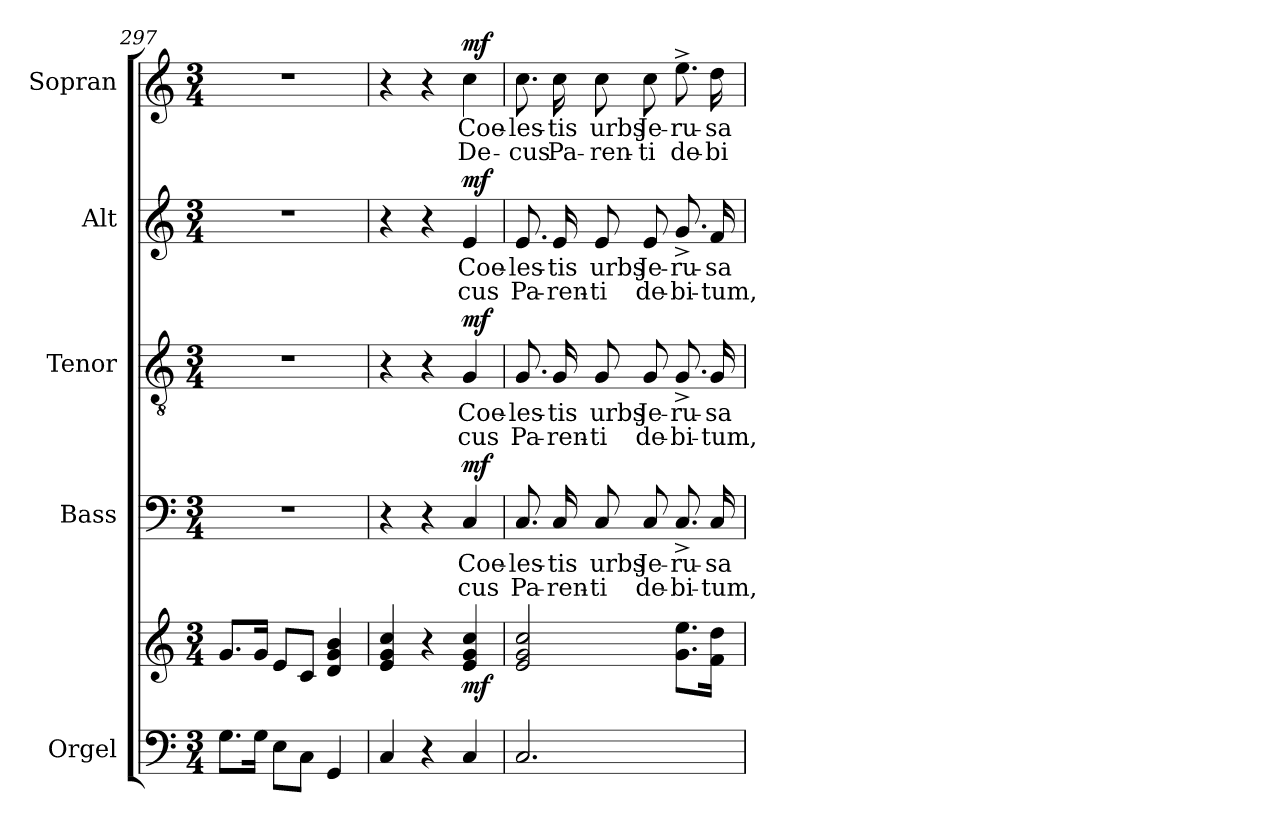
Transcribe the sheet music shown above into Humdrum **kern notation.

**kern	**kern	**dynam	**kern	**text	**text	**dynam	**kern	**text	**text	**dynam	**kern	**text	**text	**dynam	**kern	**text	**text	**dynam
*part5	*part5	*part5	*part4	*part4	*part4	*part4	*part3	*part3	*part3	*part3	*part2	*part2	*part2	*part2	*part1	*part1	*part1	*part1
*staff6	*staff5	*staff5/6	*staff4	*staff4	*staff4	*staff4	*staff3	*staff3	*staff3	*staff3	*staff2	*staff2	*staff2	*staff2	*staff1	*staff1	*staff1	*staff1
*I"Orgel	*	*	*I"Bass	*	*	*	*I"Tenor	*	*	*	*I"Alt	*	*	*	*I"Sopran	*	*	*
*I'Org.	*	*	*I'B.	*	*	*	*I'T.	*	*	*	*I'A.	*	*	*	*I'S.	*	*	*
*clefF4	*clefG2	*	*clefF4	*	*	*	*clefGv2	*	*	*	*clefG2	*	*	*	*clefG2	*	*	*
*k[]	*k[]	*	*k[]	*	*	*	*k[]	*	*	*	*k[]	*	*	*	*k[]	*	*	*
*C:	*C:	*	*C:	*	*	*	*C:	*	*	*	*C:	*	*	*	*C:	*	*	*
*M3/4	*M3/4	*	*M3/4	*	*	*	*M3/4	*	*	*	*M3/4	*	*	*	*M3/4	*	*	*
=297	=297	=297	=297	=297	=297	=297	=297	=297	=297	=297	=297	=297	=297	=297	=297	=297	=297	=297
8.G\L	8.g/L	.	2.r	.	.	.	2.r	.	.	.	2.r	.	.	.	2.r	.	.	.
16G\Jk	16g/Jk	.	.	.	.	.	.	.	.	.	.	.	.	.	.	.	.	.
8E\L	8e/L	.	.	.	.	.	.	.	.	.	.	.	.	.	.	.	.	.
8C\J	8c/J	.	.	.	.	.	.	.	.	.	.	.	.	.	.	.	.	.
4GG/	4d/ 4g/ 4b/	.	.	.	.	.	.	.	.	.	.	.	.	.	.	.	.	.
=298	=298	=298	=298	=298	=298	=298	=298	=298	=298	=298	=298	=298	=298	=298	=298	=298	=298	=298
4C/	4e/ 4g/ 4cc/	.	4r	.	.	.	4r	.	.	.	4r	.	.	.	4r	.	.	.
4r	4r	.	4r	.	.	.	4r	.	.	.	4r	.	.	.	4r	.	.	.
!	!	!LO:DY:b	!	!LO:LY:b	!LO:LY:b	!LO:DY:a	!	!LO:LY:b	!LO:LY:b	!LO:DY:a	!	!LO:LY:b	!LO:LY:b	!LO:DY:a	!	!LO:LY:b	!LO:LY:b	!LO:DY:a
4C/	4e/ 4g/ 4cc/	mf	4C/	Coe-	-cus	mf	4G/	Coe-	-cus	mf	4e/	Coe-	-cus	mf	4cc\	Coe-	De-	mf
=299	=299	=299	=299	=299	=299	=299	=299	=299	=299	=299	=299	=299	=299	=299	=299	=299	=299	=299
!	!	!	!	!LO:LY:b	!LO:LY:b	!	!	!LO:LY:b	!LO:LY:b	!	!	!LO:LY:b	!LO:LY:b	!	!	!LO:LY:b	!LO:LY:b	!
2.C/	2e/ 2g/ 2cc/	.	8.C/	-les-	Pa-	.	8.G/	-les-	Pa-	.	8.e/	-les-	Pa-	.	8.cc\	-les-	-cus	.
!	!	!	!	!LO:LY:b	!LO:LY:b	!	!	!LO:LY:b	!LO:LY:b	!	!	!LO:LY:b	!LO:LY:b	!	!	!LO:LY:b	!LO:LY:b	!
.	.	.	16C/	-tis	-ren-	.	16G/	-tis	-ren-	.	16e/	-tis	-ren-	.	16cc\	-tis	Pa-	.
!	!	!	!	!LO:LY:b	!LO:LY:b	!	!	!LO:LY:b	!LO:LY:b	!	!	!LO:LY:b	!LO:LY:b	!	!	!LO:LY:b	!LO:LY:b	!
.	.	.	8C/	urbs	-ti	.	8G/	urbs	-ti	.	8e/	urbs	-ti	.	8cc\	urbs	-ren-	.
!	!	!	!	!LO:LY:b	!LO:LY:b	!	!	!LO:LY:b	!LO:LY:b	!	!	!LO:LY:b	!LO:LY:b	!	!	!LO:LY:b	!LO:LY:b	!
.	.	.	8C/	Je-	de-	.	8G/	Je-	de-	.	8e/	Je-	de-	.	8cc\	Je-	-ti	.
!	!	!	!	!LO:LY:b	!LO:LY:b	!	!	!LO:LY:b	!LO:LY:b	!	!	!LO:LY:b	!LO:LY:b	!	!	!LO:LY:b	!LO:LY:b	!
.	8.g\ 8.ee\L	.	8.C^>/	-ru-	-bi-	.	8.G^>/	-ru-	-bi-	.	8.g^>/	-ru-	-bi-	.	8.ee^>\	-ru-	de-	.
!	!	!	!	!LO:LY:b	!LO:LY:b	!	!	!LO:LY:b	!LO:LY:b	!	!	!LO:LY:b	!LO:LY:b	!	!	!LO:LY:b	!LO:LY:b	!
.	16f\ 16dd\Jk	.	16C/	-sa-	-tum,	.	16G/	-sa-	-tum,	.	16f/	-sa-	-tum,	.	16dd\	-sa-	-bi-	.
=	=	=	=	=	=	=	=	=	=	=	=	=	=	=	=	=	=	=
*-	*-	*-	*-	*-	*-	*-	*-	*-	*-	*-	*-	*-	*-	*-	*-	*-	*-	*-
